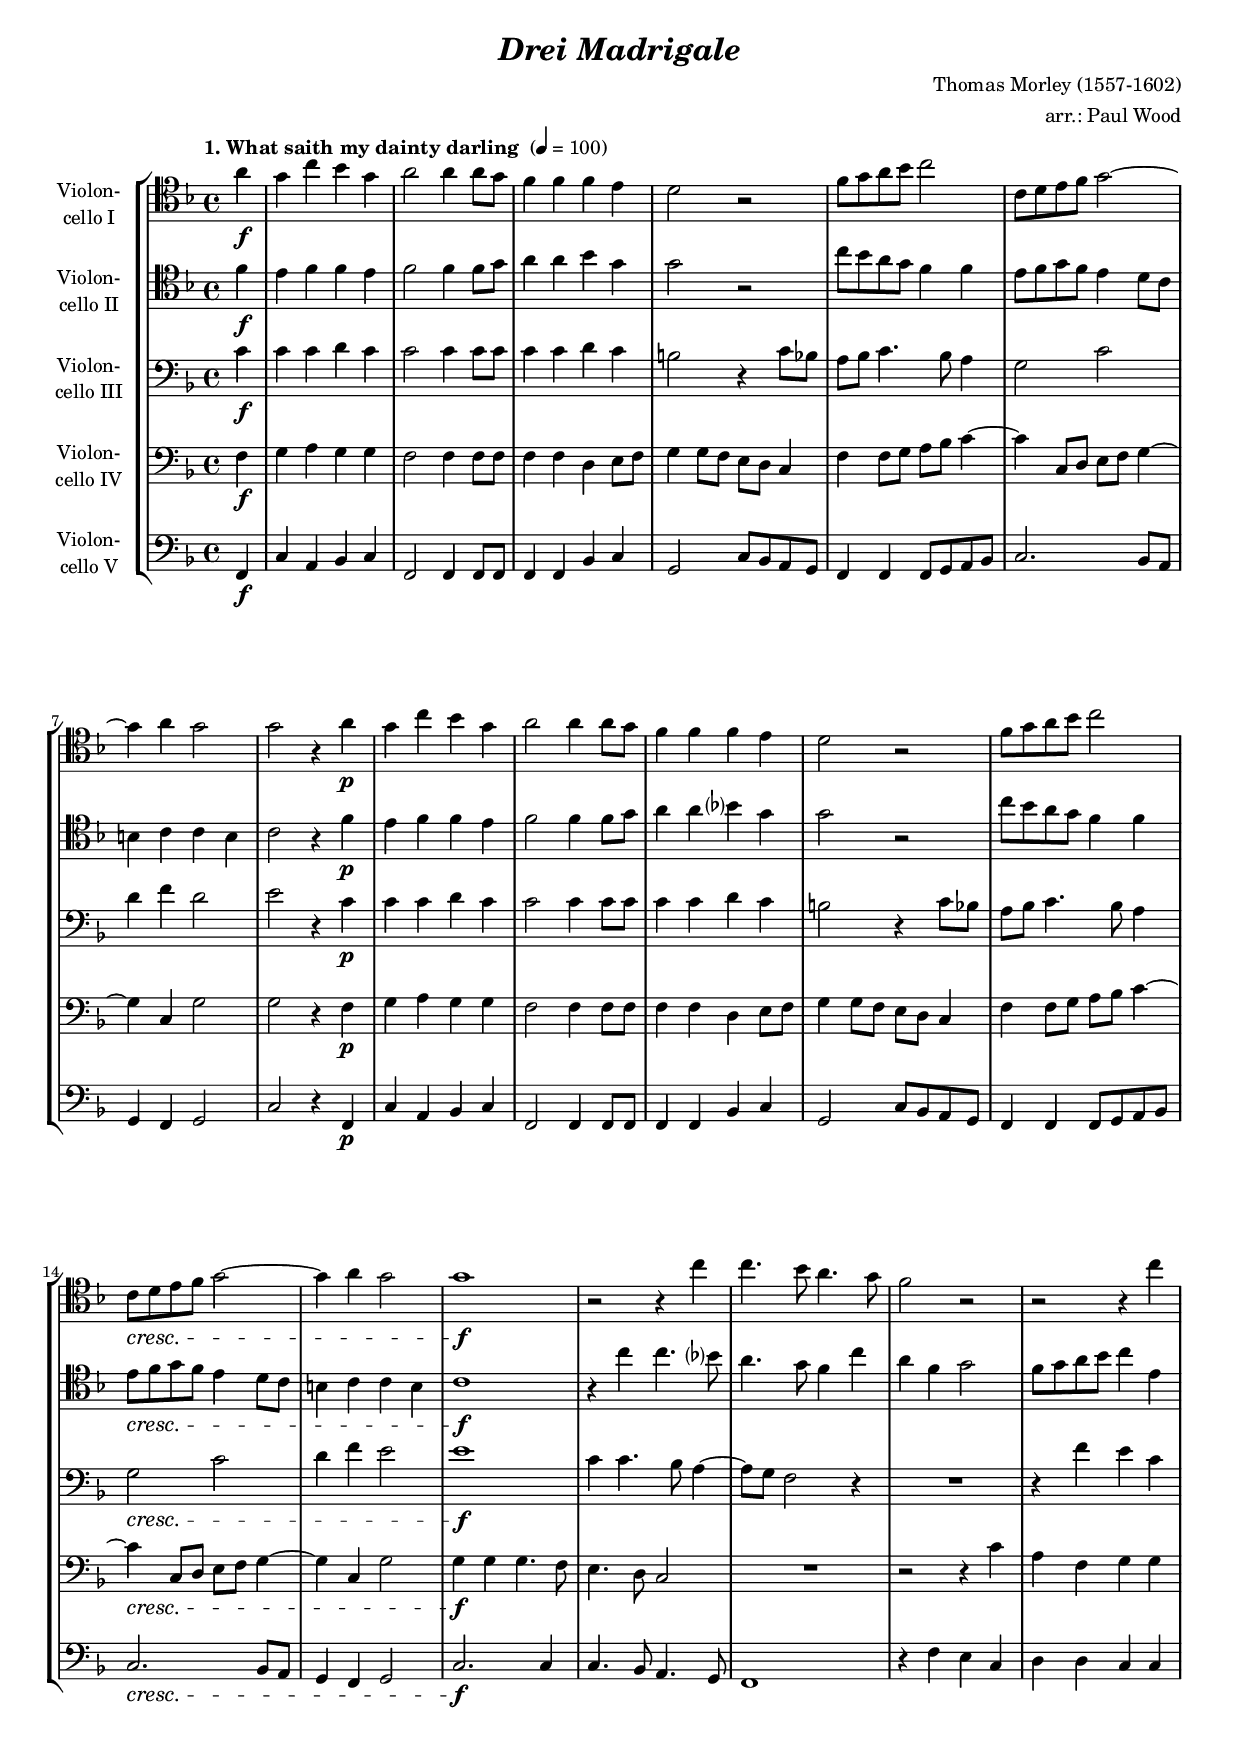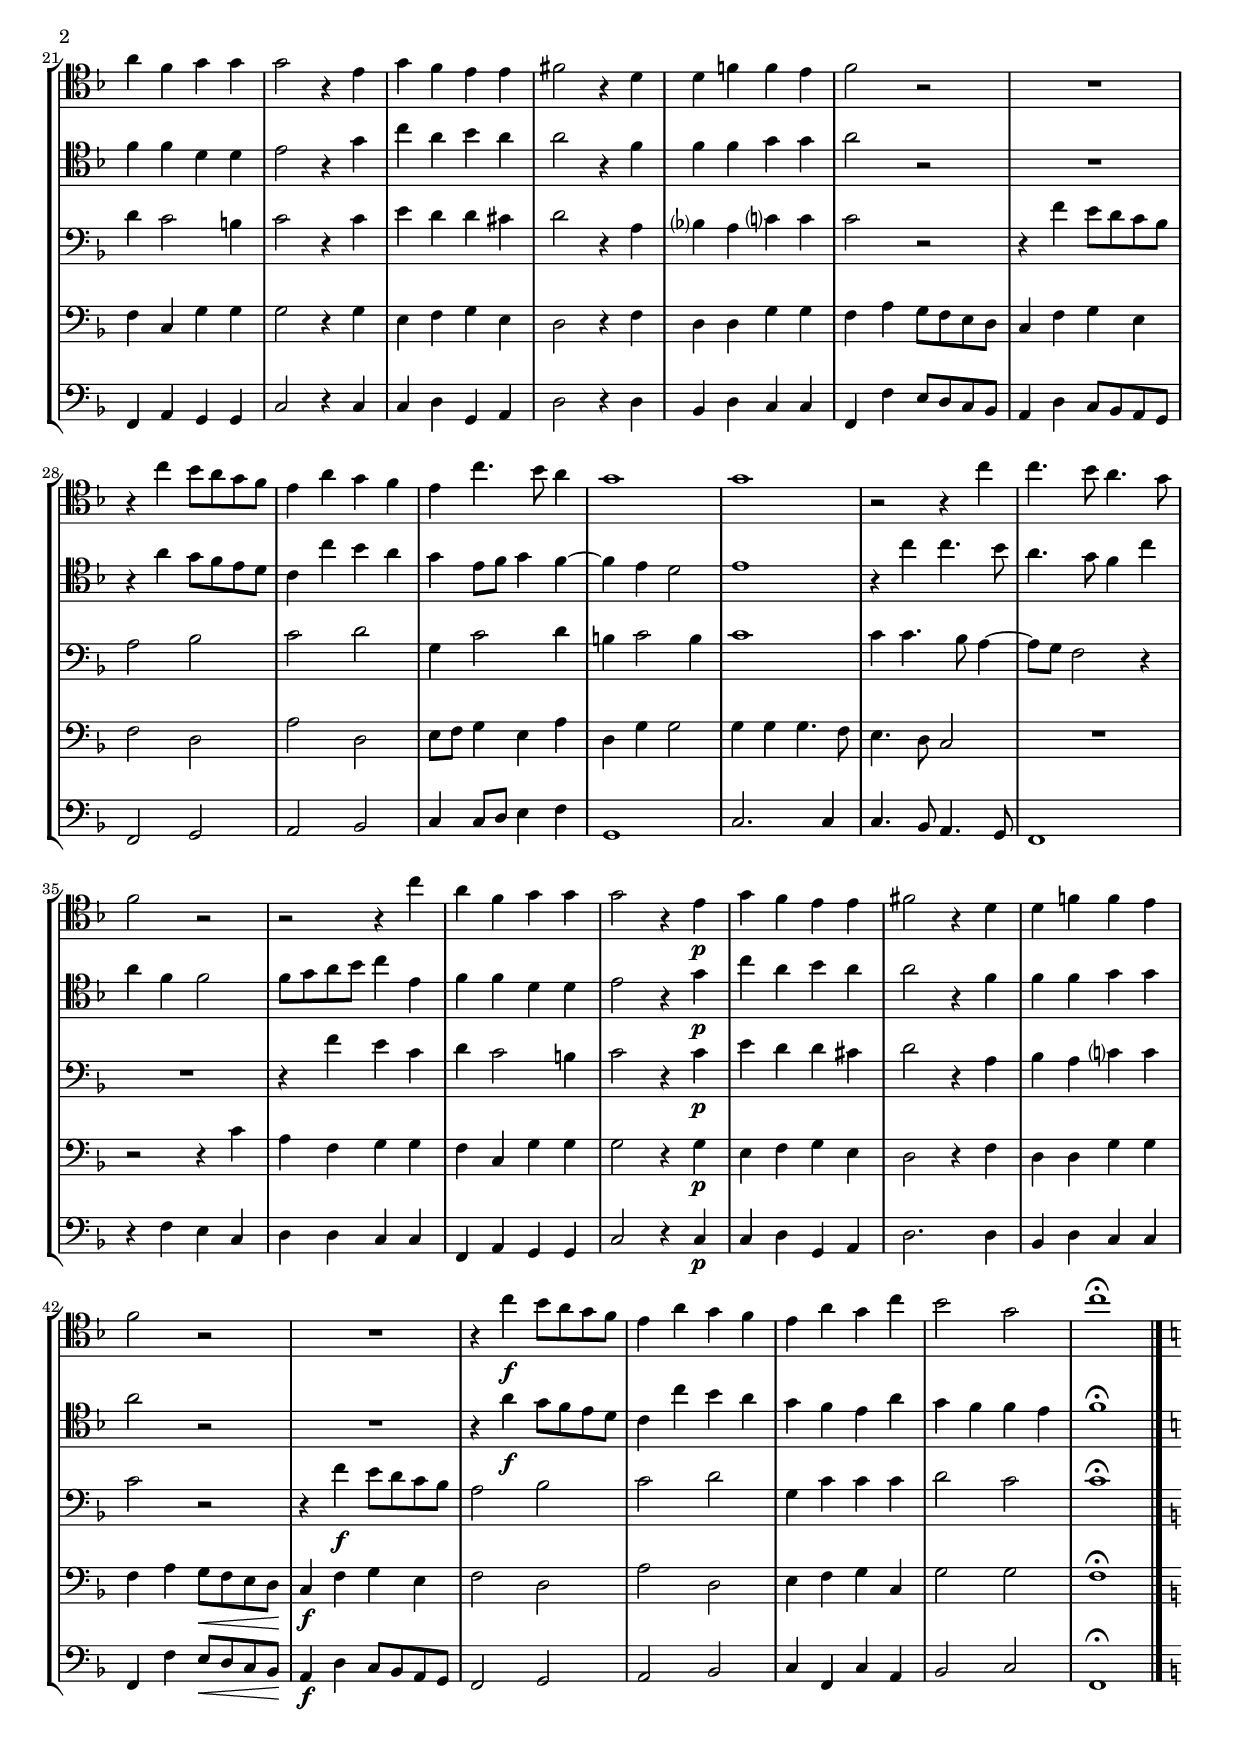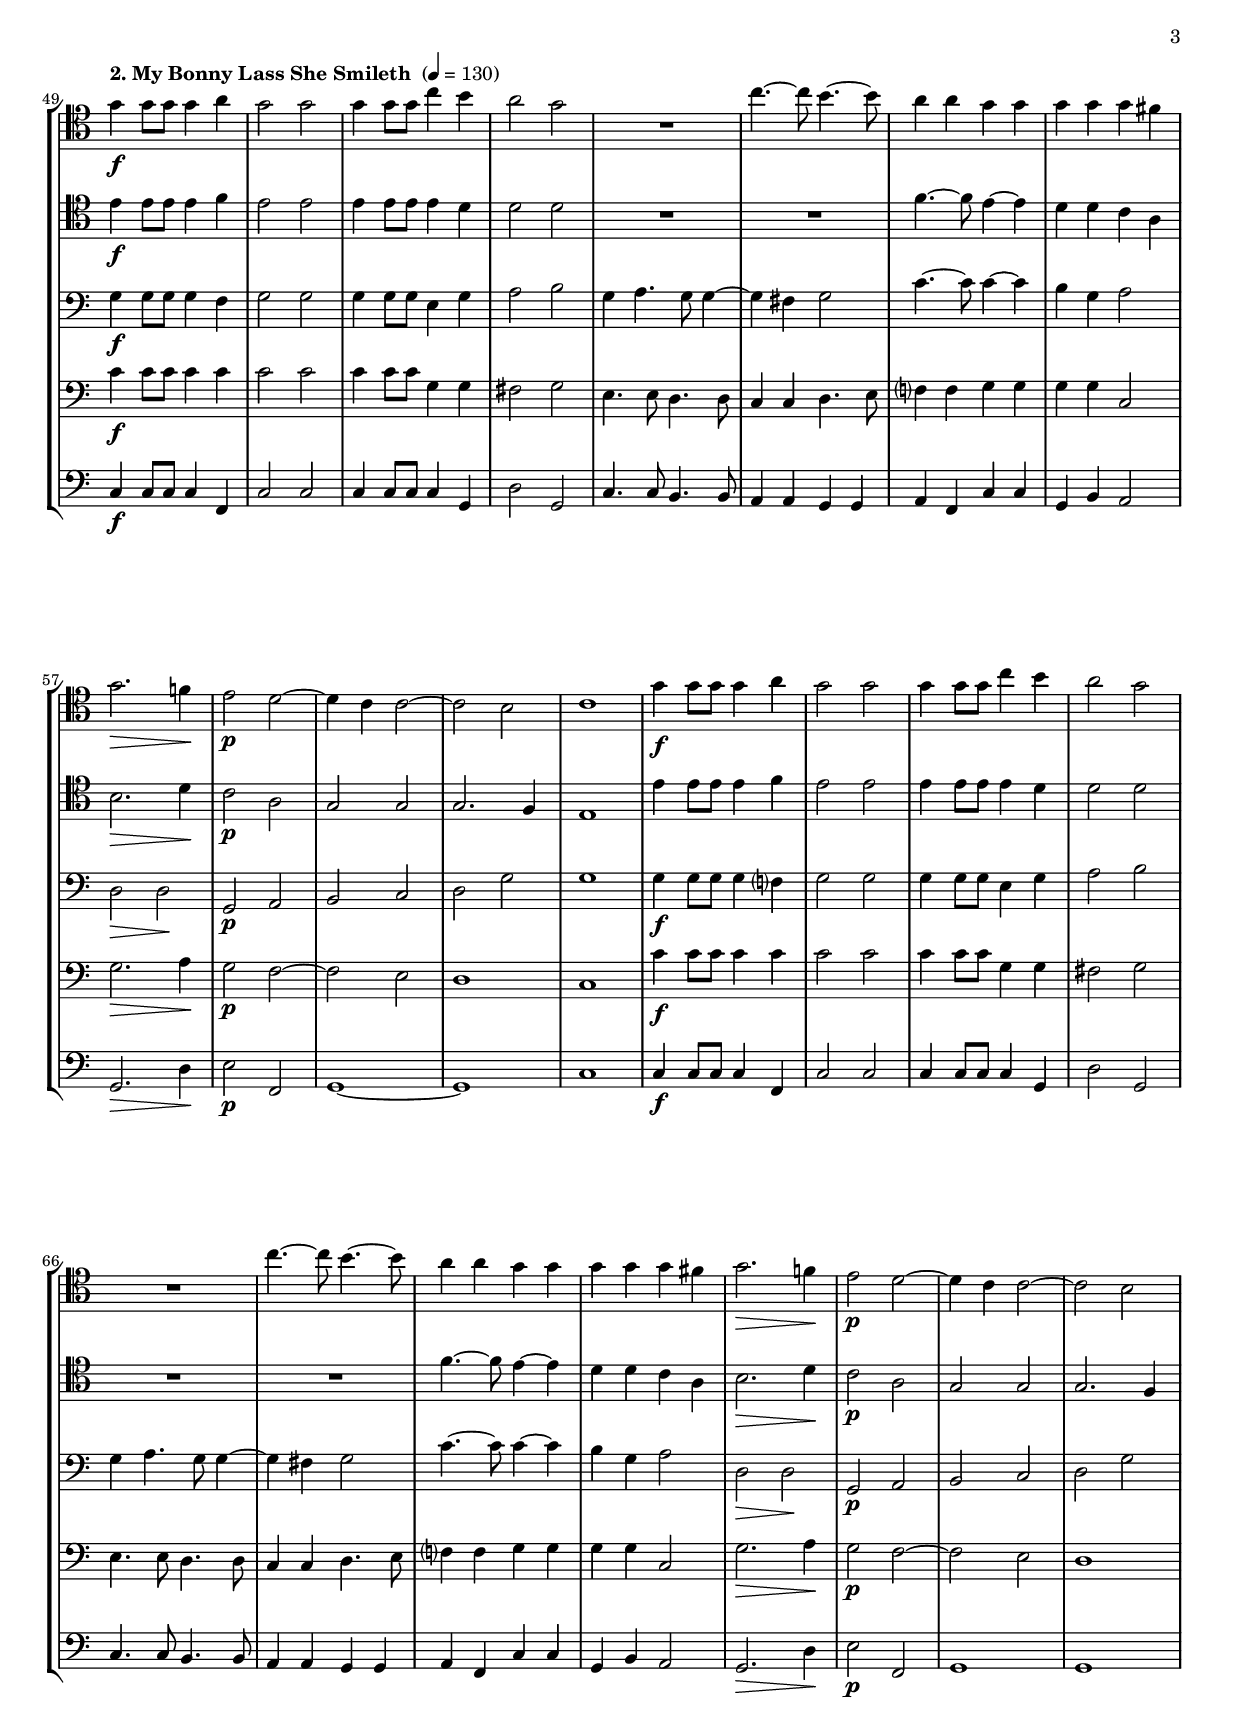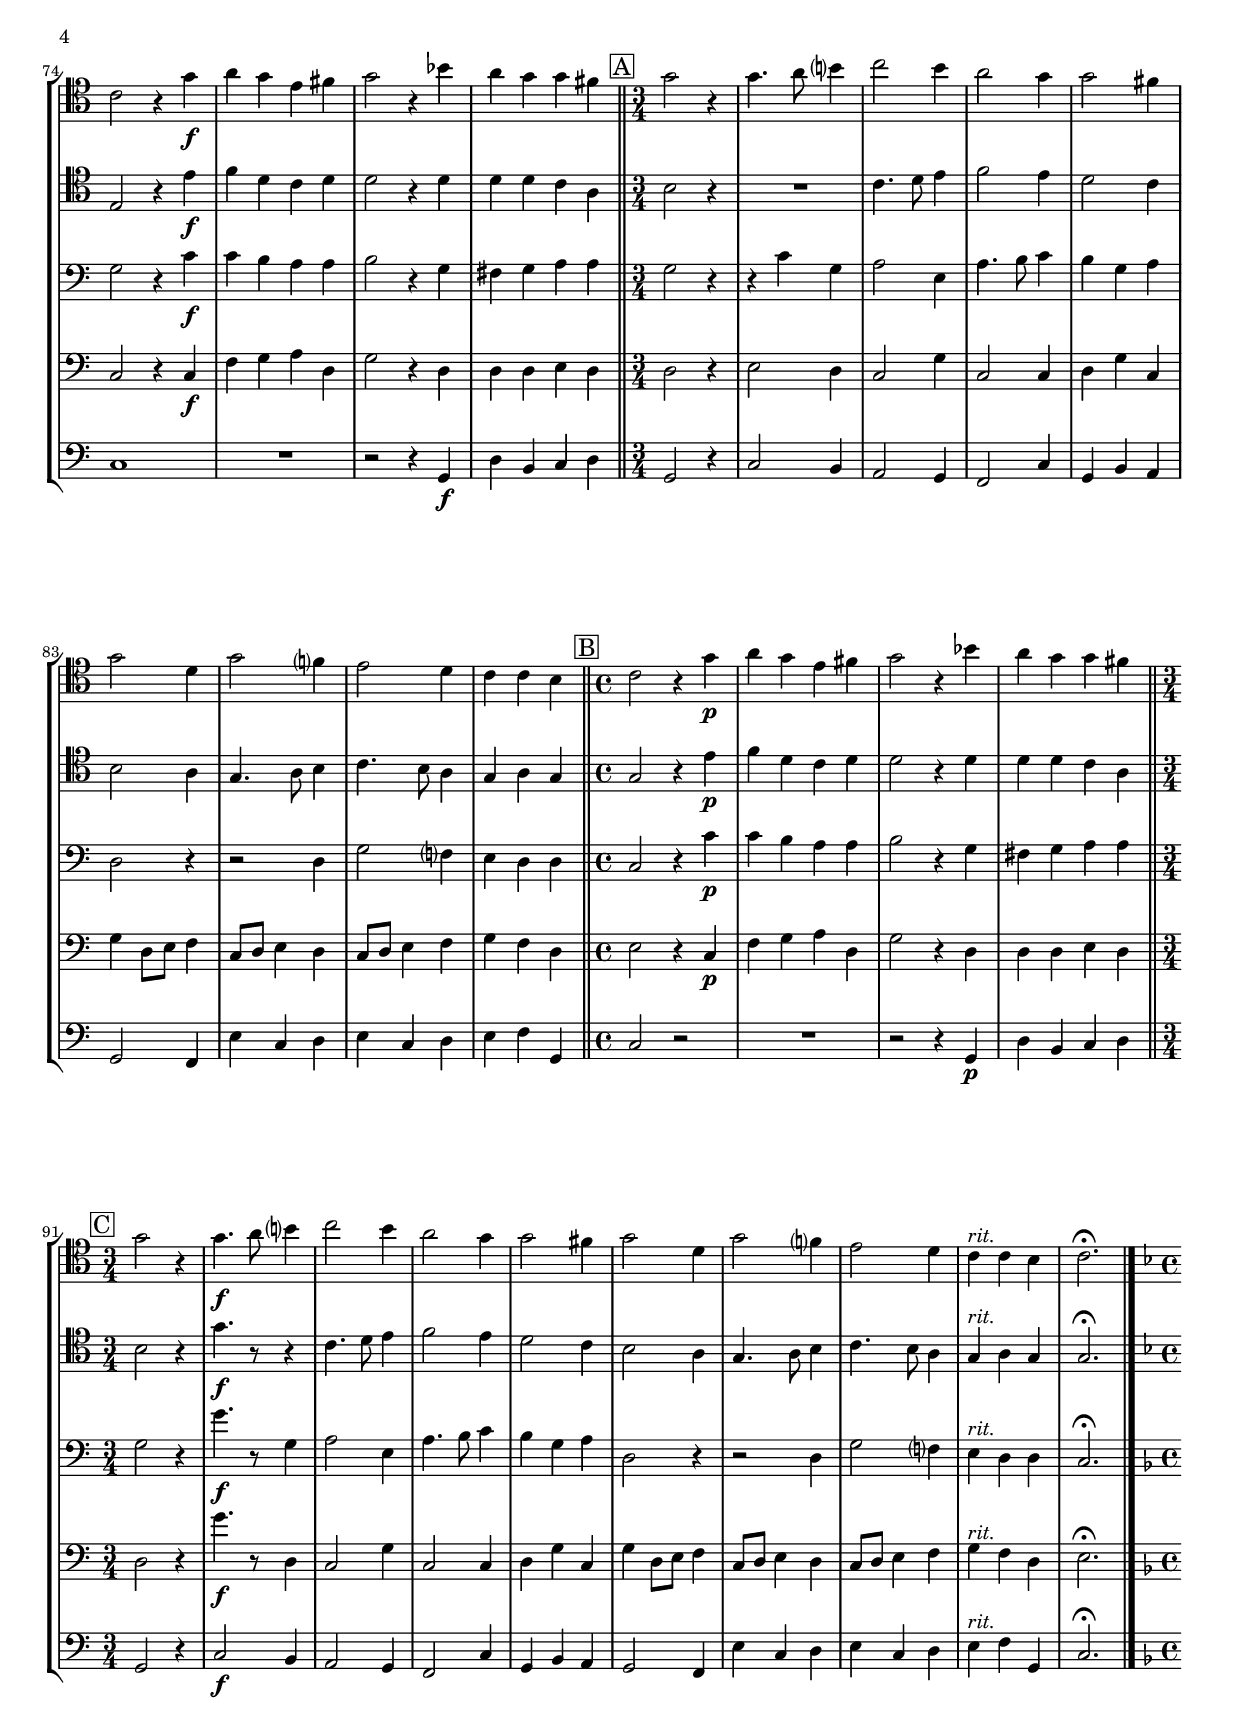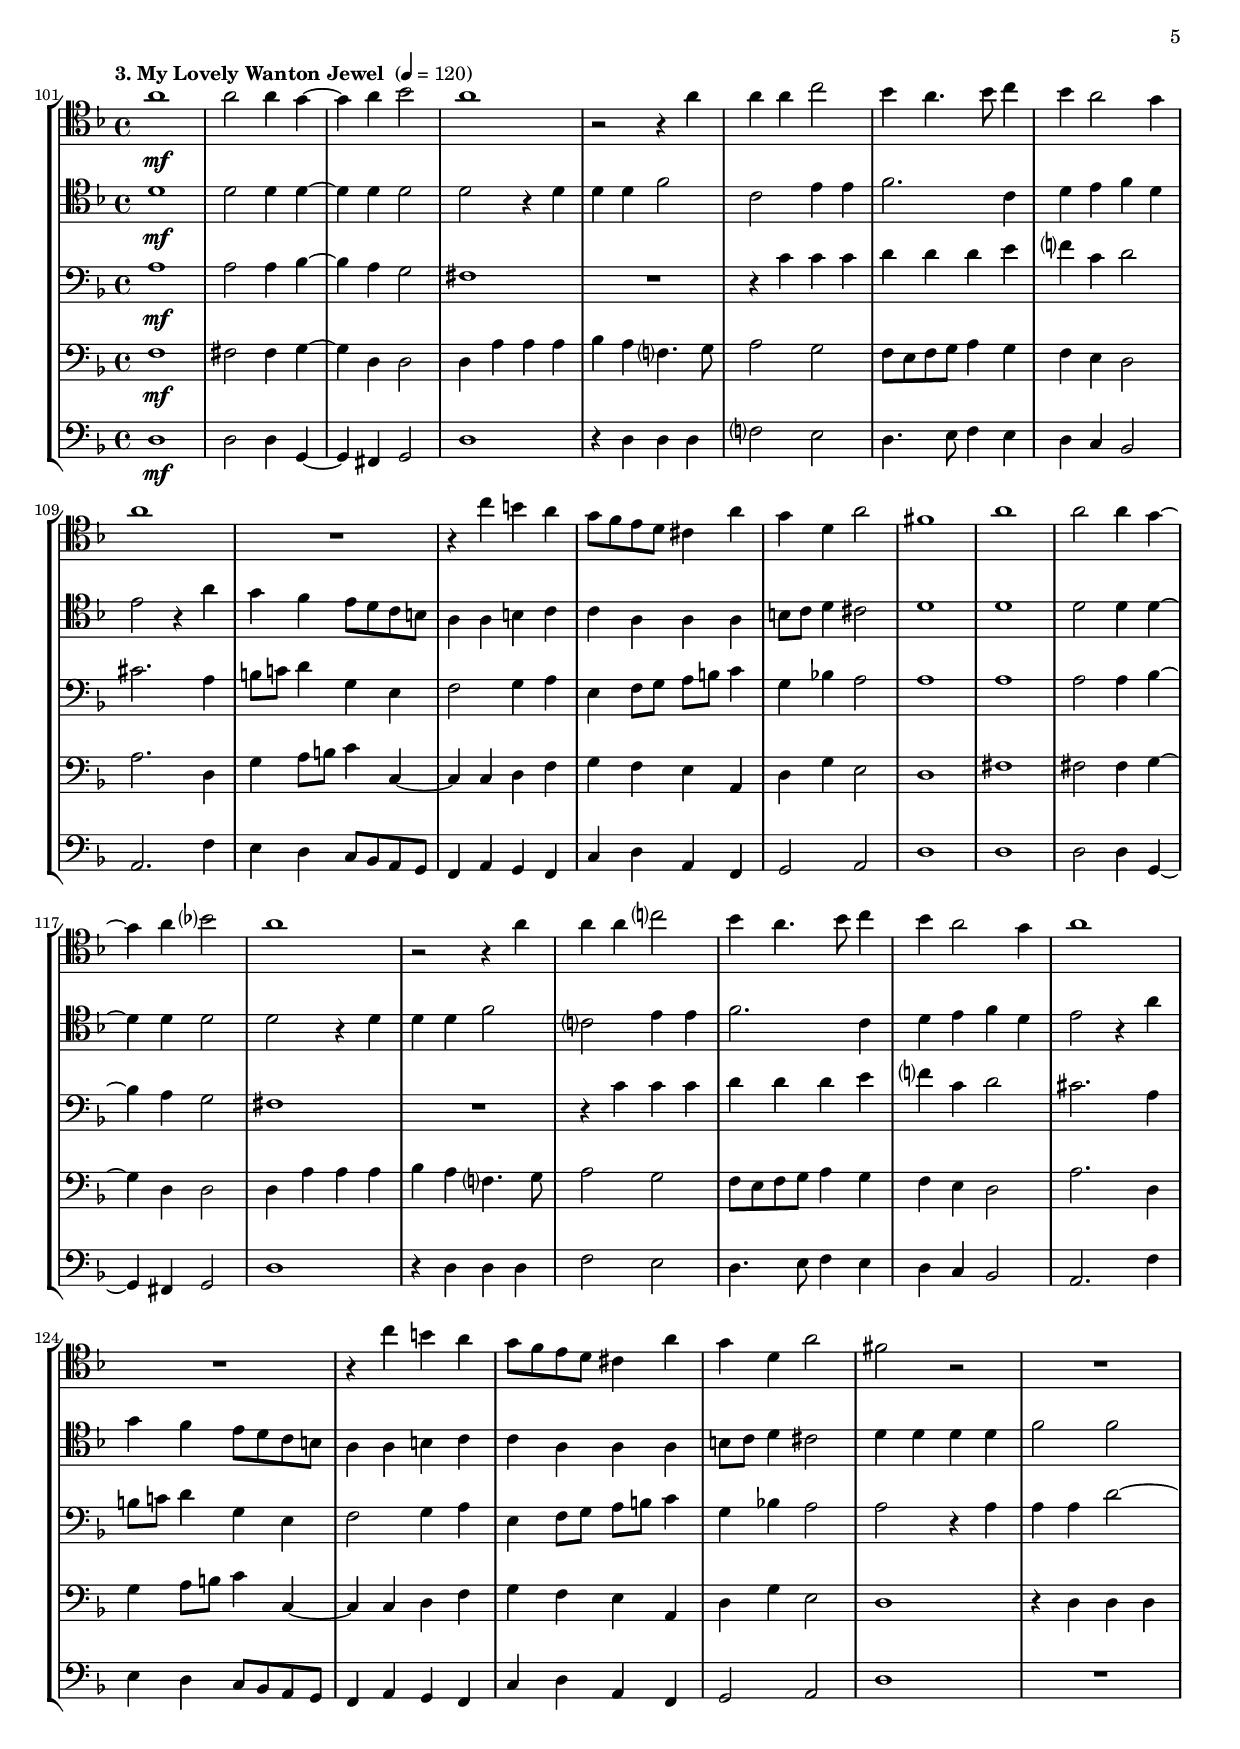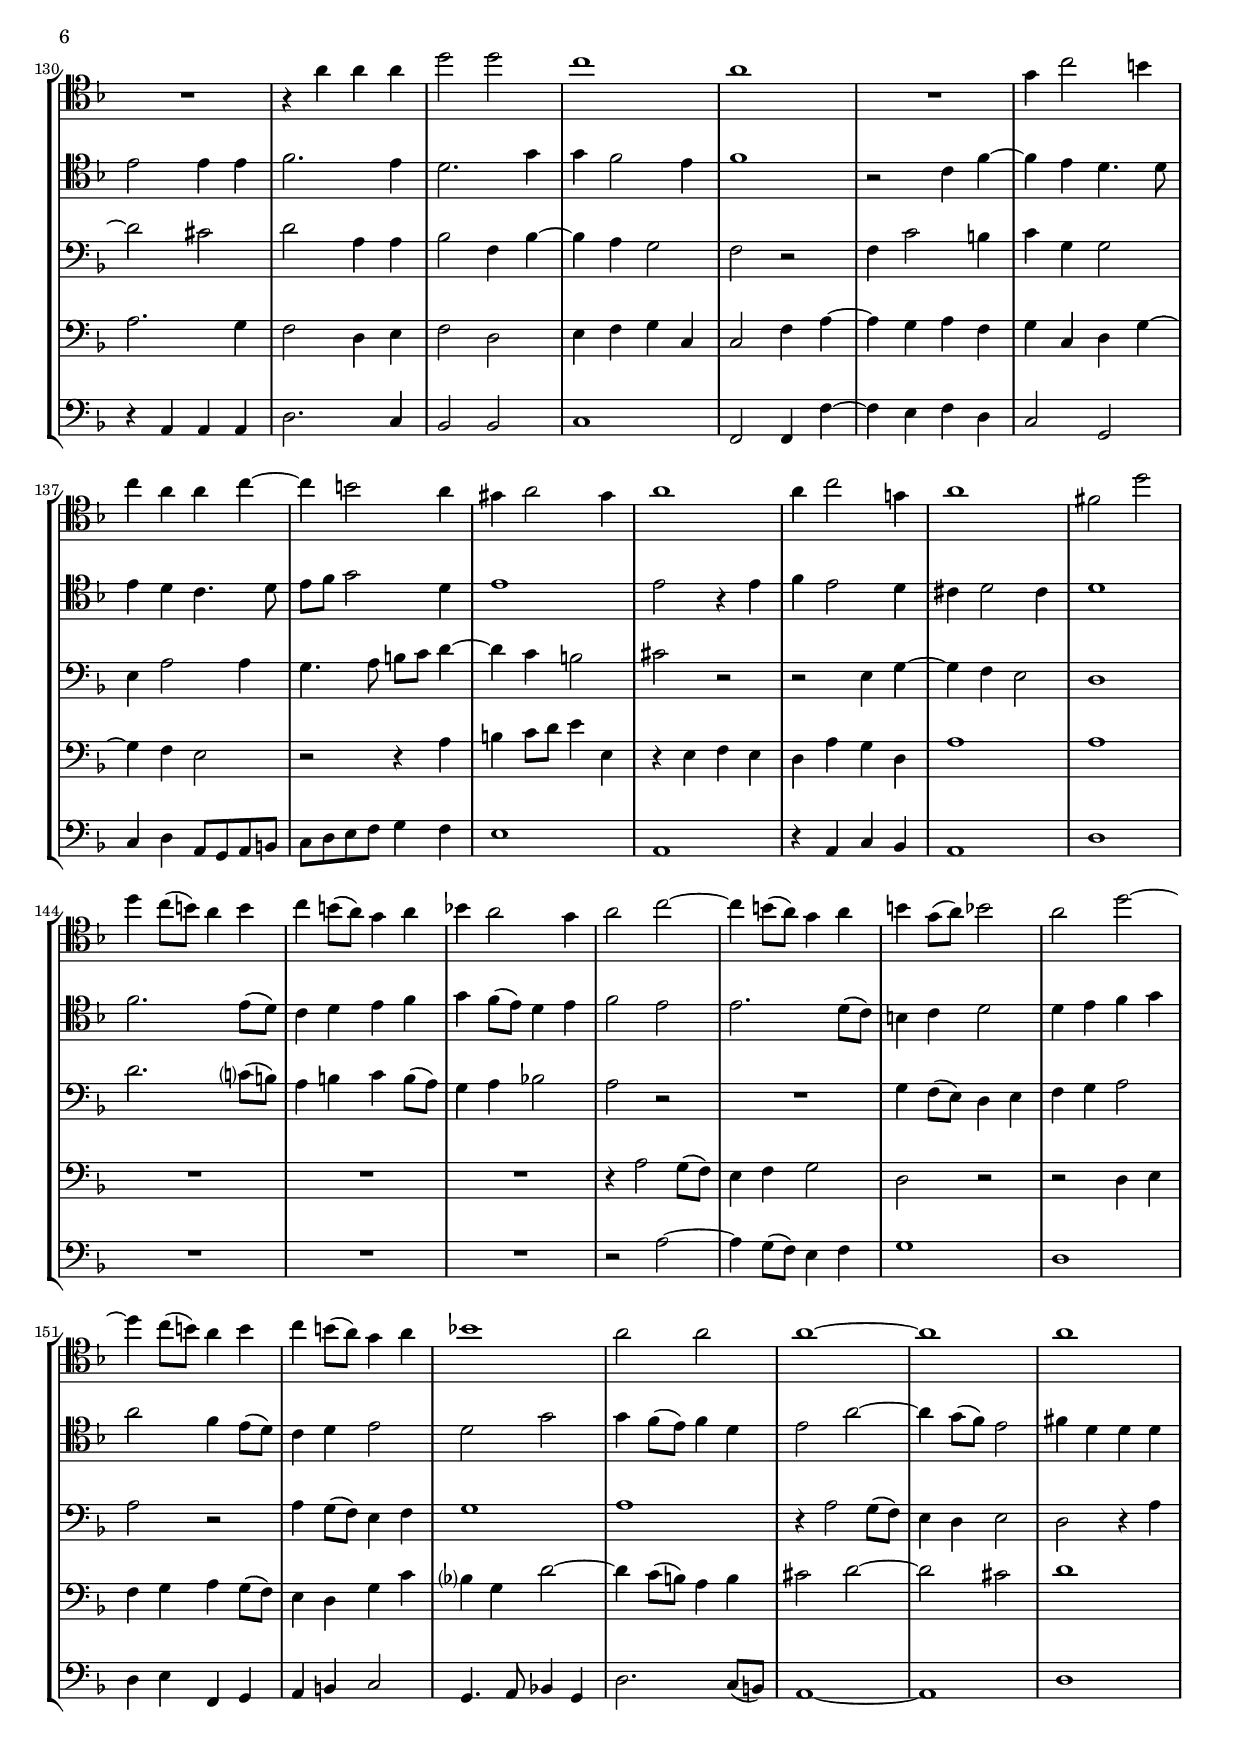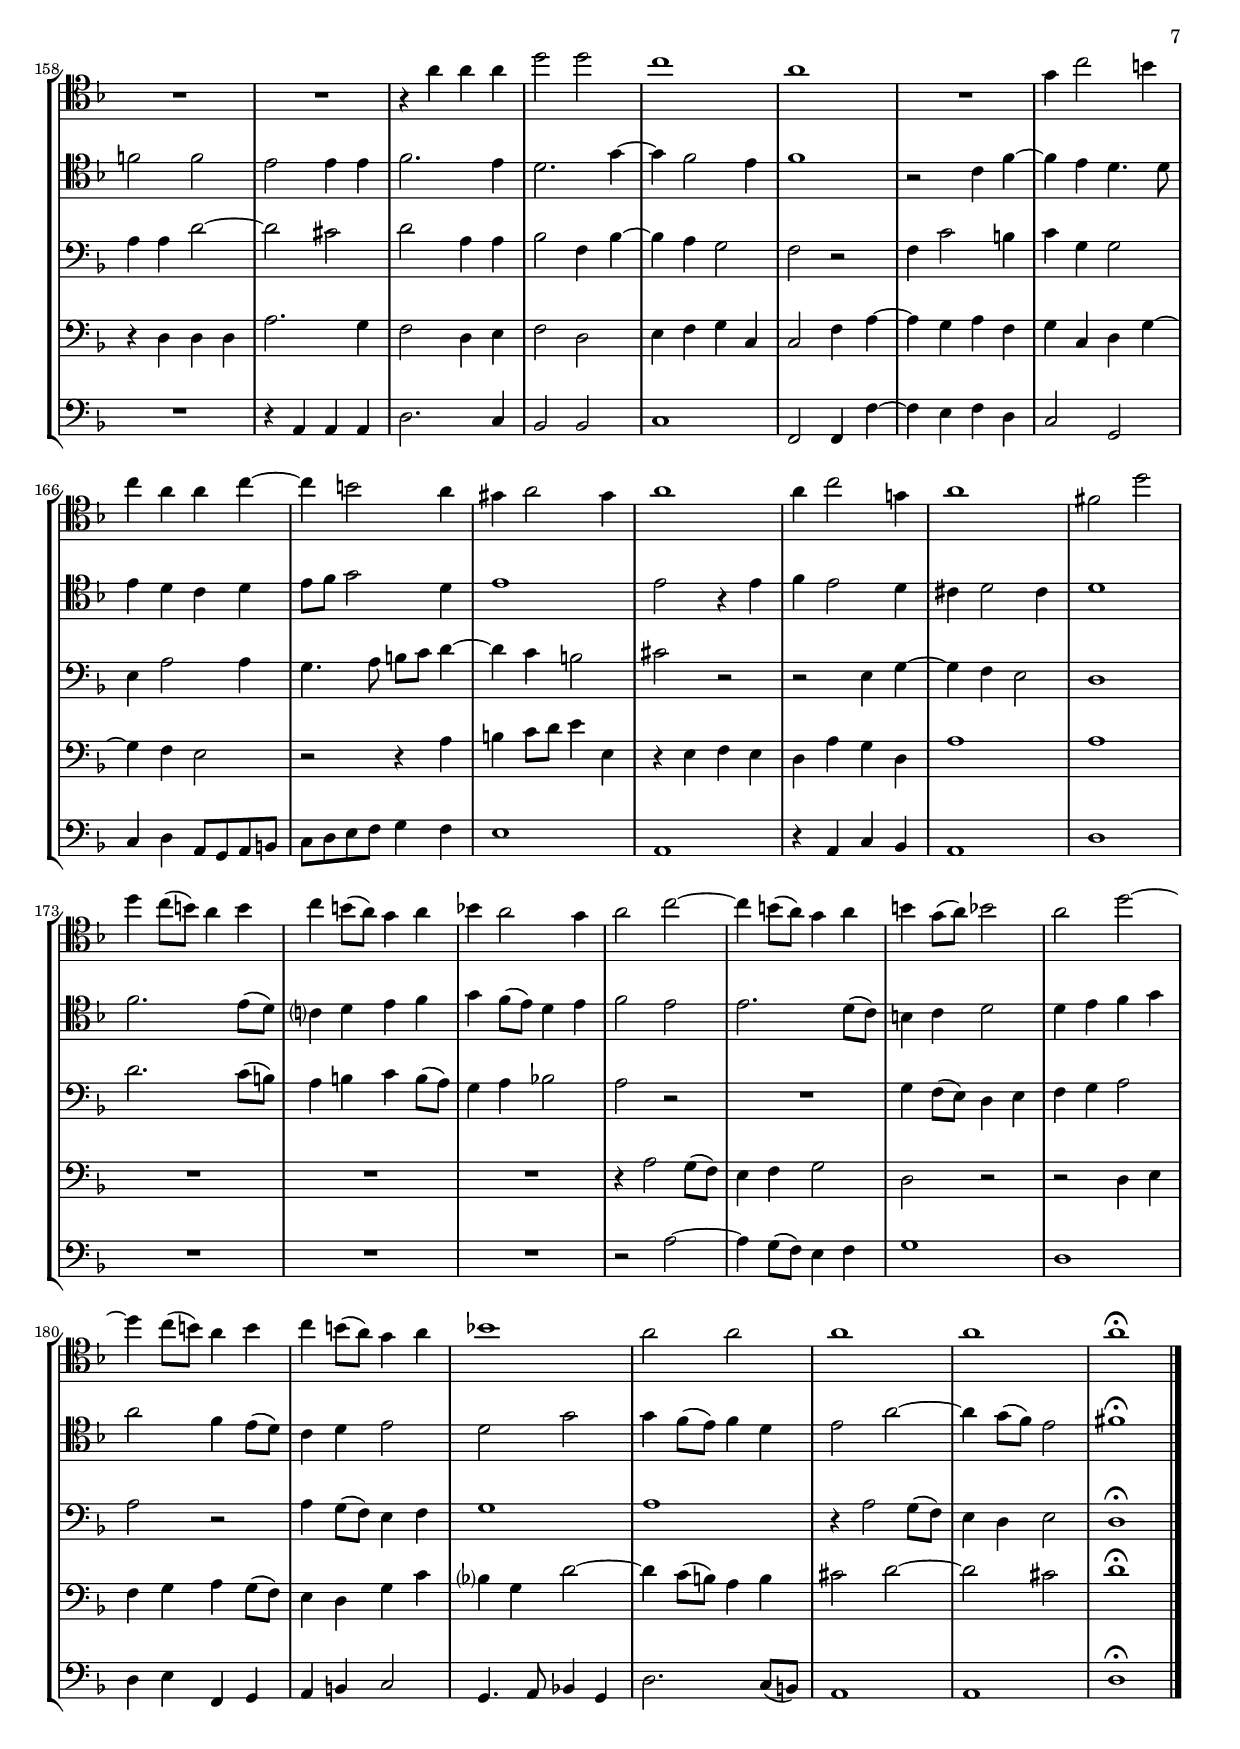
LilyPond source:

\version "2.14.2"
\include "deutsch.ly"

#(set-global-staff-size 17)

\header {
  title     = \markup \bold \italic "Drei Madrigale"
  composer  = "Thomas Morley (1557-1602)"
  arranger  = "arr.: Paul Wood"
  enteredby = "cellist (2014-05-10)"
}

voiceconsts = {
 \key c \major
 \clef "bass"
 %\numericTimeSignature
 \compressFullBarRests
}

mihi = "clarinet"
milo = "bassoon"

rit = \markup \italic "rit."

boxa = { \bar "||" \mark \markup \box "A" \time 3/4 }
boxb = { \bar "||" \mark \markup \box "B" \time 4/4 }
boxc = { \bar "||" \mark \markup \box "C" \time 3/4 }

introa = {
           \tempo "1. What saith my dainty darling " 4=100
           \time 4/4
}

introb = {
           \break
           \tempo "2. My Bonny Lass She Smileth " 4=130
	   \key g \major
}

introc = {
           \break
           \tempo "3. My Lovely Wanton Jewel " 4=120
	   \key c \major
	   \time 4/4
}

va = \relative c'' {
   \voiceconsts
   \clef "tenor"

   \introa
   \partial 4 e4\f
   d g f d
   e2 e4 e8 d
   c4 c c h
   a2 r
   c8 d e f g2

   g,8 a h c d2~
   d4 e d2
   d r4 e\p
   d g f d
   e2 e4 e8 d
   c4 c c h

   a2 r
   c8 d e f g2
   g,8\cresc a h c d2~
   d4 e d2
   d1\f
   r2 r4 g

   g4. f8 e4. d8
   c2 r
   r r4 g'
   e c d d
   d2 r4 h
   d c h h

   cis2 r4 a
   a c! c h
   c2 r
   R1
   r4 g' f8 e d c
   h4 e d c
   h g'4. f8 e4

   d1
   d
   r2 r4 g
   g4. f8 e4. d8
   c2 r
   r r4 g'
   e c d d

   d2 r4 h\p
   d c h h
   cis2 r4 a
   a c! c h
   c2 r
   R1

   r4 g'\f f8 e d c
   h4 e d c
   h e d g
   f2 d
   g1\fermata \bar "|."

   \introb
   d4\f d8 d d4 e
   d2 d
   d4 d8 d g4 fis
   e2 d
   R1
   g4.~ g8 fis4.~ fis8
   e4 e d d

   d d d cis
   d2.\> c!4\!
   h2\p a~
   a4 g g2~
   g fis
   g1
   d'4\f d8 d d4 e

   d2 d
   d4 d8 d g4 fis
   e2 d
   R1
   g4.~ g8 fis4.~ fis8
   e4 e d d
   d d d cis

   d2.\> c!4\!
   h2\p a~
   a4 g g2~
   g fis
   g r4 d'\f
   e d h cis
   d2 r4 f

   e d d cis \boxa
   d2 r4
   d4. e8 fis?4
   g2 fis4
   e2 d4

   d2 cis4
   d2 a4
   d2 c?4
   h2 a4
   g g fis \boxb

   g2 r4 d'\p
   e d h cis
   d2 r4 f
   e d d cis \boxc

   d2 r4
   d4.\f e8 fis?4
   g2 fis4
   e2 d4
   d2 cis4

   d2 a4
   d2 c?4
   h2 a4
   g^\rit g fis
   g2.\fermata \bar "|."

   \introc
   e'1\mf
   e2 e4 d~
   d e f2
   e1
   r2 r4 e
   e e g2
   f4 e4. f8 g4
   f e2 d4

   e1
   R1
   r4 g fis e
   d8 c h a gis4 e'
   d a e'2
   cis1
   e
   e2 e4 d~

   d e f?2
   e1
   r2 r4 e
   e e g?2
   f4 e4. f8 g4
   f e2 d4
   e1
   R1

   r4 g fis e
   d8 c h a gis4 e'
   d a e'2
   cis r
   R1*2
   r4 e e e
   a2 a

   g1
   e
   R1
   d4 g2 fis4
   g e e g~
   g fis2 e4
   dis e2 dis4
   e1

   e4 g2 d!4
   e1
   cis2 a'
   a4 g8( fis) e4 fis
   g fis8( e) d4 e
   f! e2 d4
   e2 g~

   g4 fis8( e) d4 e
   fis d8( e) f2
   e a~
   a4 g8( fis) e4 fis
   g fis8( e) d4 e
   f!1
   e2 e

   e1~
   e
   e
   R1*2
   r4 e e e
   a2 a
   g1
   e
   R1

   d4 g2 fis4
   g e e g~
   g fis2 e4
   dis e2 dis4
   e1
   e4 g2 d!4
   e1
   cis2 a'

   a4 g8( fis) e4 fis
   g fis8( e) d4 e
   f! e2 d4
   e2 g~
   g4 fis8( e) d4 e
   fis d8( e) f2
   e a~

   a4 g8( fis) e4 fis
   g fis8( e) d4 e
   f!1
   e2 e
   e1
   e
   e\fermata \bar "|."
}

vb = \relative c'' {
   \voiceconsts
   \clef "tenor"

   \introa
   \partial 4 c4\f
   h c c h
   c2 c4 c8 d
   e4 e f d
   d2 r
   g8 f e d c4 c

   h8 c d c h4 a8 g
   fis4 g g fis
   g2 r4 c\p
   h c c h
   c2 c4 c8 d

   e4 e f? d
   d2 r
   g8 f e d c4 c
   h8\cresc c d c h4 a8 g
   fis4 g g fis

   g1\f
   r4 g' g4. f?8
   e4. d8 c4 g'
   e c d2
   c8 d e f g4 h,
   c c a a

   h2 r4 d
   g e f e
   e2 r4 c
   c c d d
   e2 r
   R1

   r4 e d8 c h a
   g4 g' f e
   d h8 c d4 c~
   c h a2
   h1
   r4 g' g4. f8

   e4. d8 c4 g'
   e c c2
   c8 d e f g4 h,
   c c a a
   h2 r4 d\p

   g e f e
   e2 r4 c
   c c d d
   e2 r
   R1

   r4 e\f d8 c h a
   g4 g' f e
   d c h e
   d c c h
   c1\fermata \bar "|."

   \introb
   h4\f h8 h h4 c
   h2 h
   h4 h8 h h4 a
   a2 a
   R1*2
   c4.~ c8 h4~ h
   a a g e

   fis2.\> a4\!
   g2\p e
   d d
   d2. c4
   h1
   h'4 h8 h h4 c
   h2 h

   h4 h8 h h4 a
   a2 a
   R1*2
   c4.~ c8 h4~ h
   a a g e
   fis2.\> a4\!
   g2\p e

   d d
   d2. c4
   h2 r4 h'\f
   c a g a
   a2 r4 a
   a a g e \boxa

   fis2 r4
   R2.
   g4. a8 h4
   c2 h4
   a2 g4
   fis2 e4
   d4. e8 fis4
   g4. fis8 e4
   d e d \boxb

   d2 r4 h'\p
   c a g a
   a2 r4 a
   a a g e \boxc

   fis2 r4
   d'4.\f r8 r4
   g,4. a8 h4
   c2 h4
   a2 g4

   fis2 e4
   d4. e8 fis4
   g4. fis8 e4
   d^\rit e d
   d2.\fermata \bar "|."

   \introc
   a'1\mf
   a2 a4 a~
   a a a2
   a r4 a
   a a c2
   g h4 h
   c2. g4
   a h c a

   h2 r4 e
   d c h8 a g fis
   e4 e fis g
   g e e e
   fis8 g a4 gis2
   a1
   a
   a2 a4 a~

   a a a2
   a r4 a
   a a c2
   g? h4 h
   c2. g4
   a h c a
   h2 r4 e

   d c h8 a g fis
   e4 e fis g
   g e e e
   fis8 g a4 gis2
   a4 a a a
   c2 c
   h h4 h

   c2. h4
   a2. d4
   d c2 h4
   c1
   r2 g4 c~
   c h a4. a8
   h4 a g4. a8
   h c d2 a4

   h1
   h2 r4 h
   c h2 a4
   gis a2 gis4
   a1
   c2. h8( a)
   g4 a h c
   d c8( h) a4 h

   c2 h
   h2. a8( g)
   fis4 g a2
   a4 h c d
   e2 c4 h8( a)
   g4 a h2
   a d

   d4 c8( h) c4 a
   h2 e~
   e4 d8( c) h2
   cis4 a a a
   c!2 c
   h h4 h
   c2. h4

   a2. d4~
   d c2 h4
   c1
   r2 g4 c~
   c h a4. a8
   h4 a g a
   h8 c d2 a4

   h1
   h2 r4 h
   c h2 a4
   gis a2 gis4
   a1
   c2. h8( a)
   g?4 a h c

   d c8( h) a4 h
   c2 h
   h2. a8( g)
   fis4 g a2
   a4 h c d
   e2 c4 h8( a)

   g4 a h2
   a d
   d4 c8( h) c4 a
   h2 e~
   e4 d8( c) h2
   cis1\fermata \bar "|."
}

vc = \relative c'' {
   \voiceconsts

   \introa
   \partial 4 g4\f
   g g a g
   g2 g4 g8 g
   g4 g a g
   fis2 r4 g8 f
   e f g4. f8 e4

   d2 g
   a4 c a2
   h r4 g\p
   g g a g
   g2 g4 g8 g
   g4 g a g

   fis2 r4 g8 f
   e f g4. f8 e4
   d2\cresc g
   a4 c h2
   h1\f
   g4 g4. f8 e4~
   e8 d c2 r4

   R1
   r4 c'4 h g
   a g2 fis4
   g2 r4 g
   h a a gis
   a2 r4 e
   f? e g? g

   g2 r
   r4 c h8 a g f
   e2 f
   g a
   d,4 g2 a4
   fis g2 fis4

   g1
   g4 g4. f8 e4~
   e8 d c2 r4
   R1
   r4 c' h g
   a g2 fis4

   g2 r4 g\p
   h a a gis
   a2 r4 e
   f e g? g
   g2 r
   r4 c\f h8 a g f

   e2 f
   g a
   d,4 g g g
   a2 g
   g1\fermata \bar "|."

   \introb
   d4\f d8 d d4 c
   d2 d
   d4 d8 d h4 d
   e2 fis
   d4 e4. d8 d4~
   d cis d2

   g4.~ g8 g4~ g
   fis d e2
   a,\> a\!
   d,\p e
   fis g
   a d
   d1

   d4\f d8 d d4 c?
   d2 d
   d4 d8 d h4 d
   e2 fis
   d4 e4. d8 d4~
   d cis d2
   g4.~ g8 g4~ g

   fis d e2
   a,\> a\!
   d,\p e
   fis g
   a d
   d2 r4 g\f
   g fis e e

   fis2 r4 d
   cis d e e \boxa
   d2 r4
   r g d
   e2 h4

   e4. fis8 g4
   fis d e
   a,2 r4
   r2 a4
   d2 c?4
   h a a \boxb

   g2 r4 g'\p
   g fis e e
   fis2 r4 d
   cis d e e \boxc

   d2 r4
   d'4.\f r8 d,4
   e2 h4
   e4. fis8 g4
   fis d e

   a,2 r4
   r2 a4
   d2 c?4
   h^\rit a a
   g2.\fermata \bar "|."

   \introc
   e'1\mf
   e2 e4 f~
   f e d2
   cis1
   R1
   r4 g' g g
   a a a h
   c? g a2

   gis2. e4
   fis8 g! a4 d, h
   c2 d4 e
   h c8 d e fis g4
   d f! e2
   e1
   e
   e2 e4 f~

   f e d2
   cis1
   R1
   r4 g' g g
   a a a h
   c? g a2
   gis2. e4
   fis8 g! a4 d, h

   c2 d4 e
   h c8 d e fis g4
   d f! e2
   e r4 e
   e e a2~
   a gis
   a e4 e

   f2 c4 f~
   f e d2
   c r
   c4 g'2 fis4
   g d d2
   h4 e2 e4
   d4. e8 fis g a4~

   a g fis2
   gis r
   r h,4 d~
   d c h2
   a1
   a'2. g?8( fis)
   e4 fis g fis8( e)

   d4 e f!2
   e r
   R1
   d4 c8( h) a4 h
   c d e2
   e r
   e4 d8( c) h4 c
   d1

   e
   r4 e2 d8( c)
   h4 a h2
   a r4 e'
   e e a2~
   a gis
   a e4 e

   f2 c4 f~
   f e d2
   c r
   c4 g'2 fis4
   g d d2
   h4 e2 e4
   d4. e8 fis g a4~

   a g fis2
   gis r
   r h,4 d~
   d c h2
   a1
   a'2. g8( fis)
   e4 fis g fis8( e)

   d4 e f!2
   e r
   R1
   d4 c8( h) a4 h
   c d e2
   e r

   e4 d8( c) h4 c
   d1
   e
   r4 e2 d8( c)
   h4 a h2
   a1\fermata \bar "|."
}

vd = \relative c' {
   \voiceconsts

   \introa
   \partial 4 c4\f
   d e d d
   c2 c4 c8 c
   c4 c a h8 c
   d4 d8 c h a g4
   c c8 d e f g4~

   g g,8 a h c d4~
   d g, d'2
   d r4 c\p
   d e d d
   c2 c4 c8 c
   c4 c a h8 c

   d4 d8 c h a g4
   c c8 d e f g4~
   g\cresc g,8 a h c d4~
   d g, d'2
   d4\f d d4. c8
   h4. a8 g2

   R1
   r2 r4 g'
   e c d d
   c g d' d
   d2 r4 d
   h c d h
   a2 r4 c

   a a d d
   c e d8 c h a
   g4 c d h
   c2 a
   e' a,
   h8 c d4 h e

   a, d d2
   d4 d d4. c8
   h4. a8 g2
   R1
   r2 r4 g'
   e c d d
   c g d' d

   d2 r4 d\p
   h c d h
   a2 r4 c
   a a d d
   c e d8\< c h a\!

   g4\f c d h
   c2 a
   e' a,
   h4 c d g,
   d'2 d
   c1\fermata \bar "|."

   \introb
   g'4\f g8 g g4 g
   g2 g
   g4 g8 g d4 d
   cis2 d
   h4. h8 a4. a8
   g4 g a4. h8

   c?4 c d d
   d d g,2
   d'2.\> e4\!
   d2\p c~
   c h
   a1
   g
   g'4\f g8 g g4 g

   g2 g
   g4 g8 g d4 d
   cis2 d
   h4. h8 a4. a8
   g4 g a4. h8
   c?4 c d d

   d d g,2
   d'2.\> e4\!
   d2\p c~
   c h
   a1
   g2 r4 g\f
   c d e a,

   d2 r4 a
   a a h a \boxa
   a2 r4
   h2 a4
   g2 d'4
   g,2 g4

   a d g,
   d' a8 h c4
   g8 a h4 a
   g8 a h4 c
   d c a \boxb

   h2 r4 g\p
   c d e a,
   d2 r4 a
   a a h a \boxc

   a2 r4
   d'4.\f r8 a,4
   g2 d'4
   g,2 g4
   a d g,

   d' a8 h c4
   g8 a h4 a
   g8 a h4 c
   d^\rit c a
   h2.\fermata \bar "|."

   \introc
   c1\mf
   cis2 cis4 d~
   d a a2
   a4 e' e e
   f e c?4. d8
   e2 d
   c8 h c d e4 d

   c h a2
   e'2. a,4
   d e8 fis g4 g,~
   g g a c
   d c h e,
   a d h2
   a1
   cis

   cis2 cis4 d~
   d a a2
   a4 e' e e
   f e c?4. d8
   e2 d
   c8 h c d e4 d
   c h a2

   e'2. a,4
   d e8 fis g4 g,~
   g g a c
   d c h e,
   a d h2
   a1
   r4 a a a
   e'2. d4

   c2 a4 h
   c2 a
   h4 c d g,
   g2 c4 e~
   e d e c
   d g, a d~
   d c h2

   r r4 e
   fis g8 a h4 h,
   r h c h
   a e' d a
   e'1
   e
   R1*3
   r4 e2 d8( c)

   h4 c d2
   a r
   r a4 h
   c d e d8( c)
   h4 a d g
   f? d a'2~
   a4 g8( fis) e4 fis

   gis2 a~
   a gis
   a1
   r4 a, a a
   e'2. d4
   c2 a4 h
   c2 a
   h4 c d g,

   g2 c4 e~
   e d e c
   d g, a d~
   d c h2
   r r4 e
   fis g8 a h4 h,
   r h c h

   a e' d a
   e'1
   e
   R1*3
   r4 e2 d8( c)
   h4 c d2
   a r
   r a4 h

   c d e d8( c)
   h4 a d g
   f? d a'2~
   a4 g8( fis) e4 fis
   gis2 a~
   a gis
   a1\fermata \bar "|."
}

ve = \relative c {
   \voiceconsts

   \introa
   \partial 4 c4\f
   g' e f g
   c,2 c4 c8 c
   c4 c f g
   d2 g8 f e d
   c4 c c8 d e f
   g2. f8 e

   d4 c d2
   g r4 c,\p
   g' e f g
   c,2 c4 c8 c
   c4 c f g
   d2 g8 f e d

   c4 c c8 d e f
   g2.\cresc f8 e
   d4 c d2
   g2.\f g4
   g4. f8 e4. d8
   c1
   r4 c' h g

   a a g g
   c, e d d
   g2 r4 g
   g a d, e
   a2 r4 a
   f a g g

   c, c' h8 a g f
   e4 a g8 f e d
   c2 d
   e f
   g4 g8 a h4 c
   d,1

   g2. g4
   g4. f8 e4. d8
   c1
   r4 c' h g
   a a g g
   c, e d d

   g2 r4 g\p
   g a d, e
   a2. a4
   f a g g
   c, c' h8\< a g f\!
   e4\f a g8 f e d

   c2 d
   e f
   g4 c, g' e
   f2 g
   c,1\fermata \bar "|."

   \introb
   g'4\f g8 g g4 c,
   g'2 g
   g4 g8 g g4 d
   a'2 d,
   g4. g8 fis4. fis8
   e4 e d d

   e c g' g
   d fis e2
   d2.\> a'4\!
   h2\p c,
   d1~
   d
   g
   g4\f g8 g g4 c,

   g'2 g
   g4 g8 g g4 d
   a'2 d,
   g4. g8 fis4. fis8
   e4 e d d
   e c g' g
   d fis e2

   d2.\> a'4\!
   h2\p c,
   d1
   d
   g
   R1
   r2 r4 d\f
   a' fis g a \boxa

   d,2 r4
   g2 fis4
   e2 d4
   c2 g'4
   d fis e
   d2 c4
   h' g a
   h g a
   h c d, \boxb

   g2 r
   R1
   r2 r4 d\p
   a' fis g a \boxc

   d,2 r4
   g2\f fis4
   e2 d4
   c2 g'4
   d fis e

   d2 c4
   h' g a
   h g a
   h^\rit c d,
   g2.\fermata \bar "|."

   \introc
   a1\mf
   a2 a4 d,~
   d cis d2
   a'1
   r4 a a a
   c?2 h
   a4. h8 c4 h
   a g f2

   e2. c'4
   h a g8 f e d
   c4 e d c
   g' a e c
   d2 e
   a1
   a
   a2 a4 d,~

   d cis d2
   a'1
   r4 a a a
   c2 h
   a4. h8 c4 h
   a g f2
   e2. c'4

   h a g8 f e d
   c4 e d c
   g' a e c
   d2 e
   a1
   R1
   r4 e e e
   a2. g4

   f2 f
   g1
   c,2 c4 c'~
   c h c a
   g2 d
   g4 a e8 d e fis
   g a h c d4 c

   h1
   e,
   r4 e g f
   e1
   a
   R1*3
   r2 e'~
   e4 d8( c) h4 c

   d1
   a
   a4 h c, d
   e fis g2
   d4. e8 f!4 d
   a'2. g8( fis)
   e1~
   e

   a
   R1
   r4 e e e
   a2. g4
   f2 f
   g1
   c,2 c4 c'~
   c h c a

   g2 d
   g4 a e8 d e fis
   g a h c d4 c
   h1
   e,
   r4 e g f
   e1
   a

   R1*3
   r2 e'~
   e4 d8( c) h4 c
   d1
   a
   a4 h c, d

   e fis g2
   d4. e8 f!4 d
   a'2. g8( fis)
   e1
   e
   a\fermata \bar "|."
}


music = \new StaffGroup <<
      \new Staff {
        \set Staff.midiInstrument = \mihi
        \set Staff.instrumentName = \markup \center-column { "Violon-" "cello I" }
        \transpose c f, { \va }
      }

      \new Staff {
        \set Staff.midiInstrument = \mihi
        \set Staff.instrumentName = \markup \center-column { "Violon-" "cello II" }
        \transpose c f, { \vb }
      }

      \new Staff {
        \set Staff.midiInstrument = \milo
        \set Staff.instrumentName = \markup \center-column { "Violon-" "cello III" }
        \transpose c f, { \vc }
      }

      \new Staff {
        \set Staff.midiInstrument = \milo
        \set Staff.instrumentName = \markup \center-column { "Violon-" "cello IV" }
        \transpose c f, { \vd }
      }

      \new Staff {
        \set Staff.midiInstrument = \milo
        \set Staff.instrumentName = \markup \center-column { "Violon-" "cello V" }
        \transpose c f, { \ve }
      }
>>

\book {
  \score {
   \music
    \layout {}
  }

  \score {
    \unfoldRepeats \music

    \midi {
      \context {
        \Score
      }
    }
  }
}
